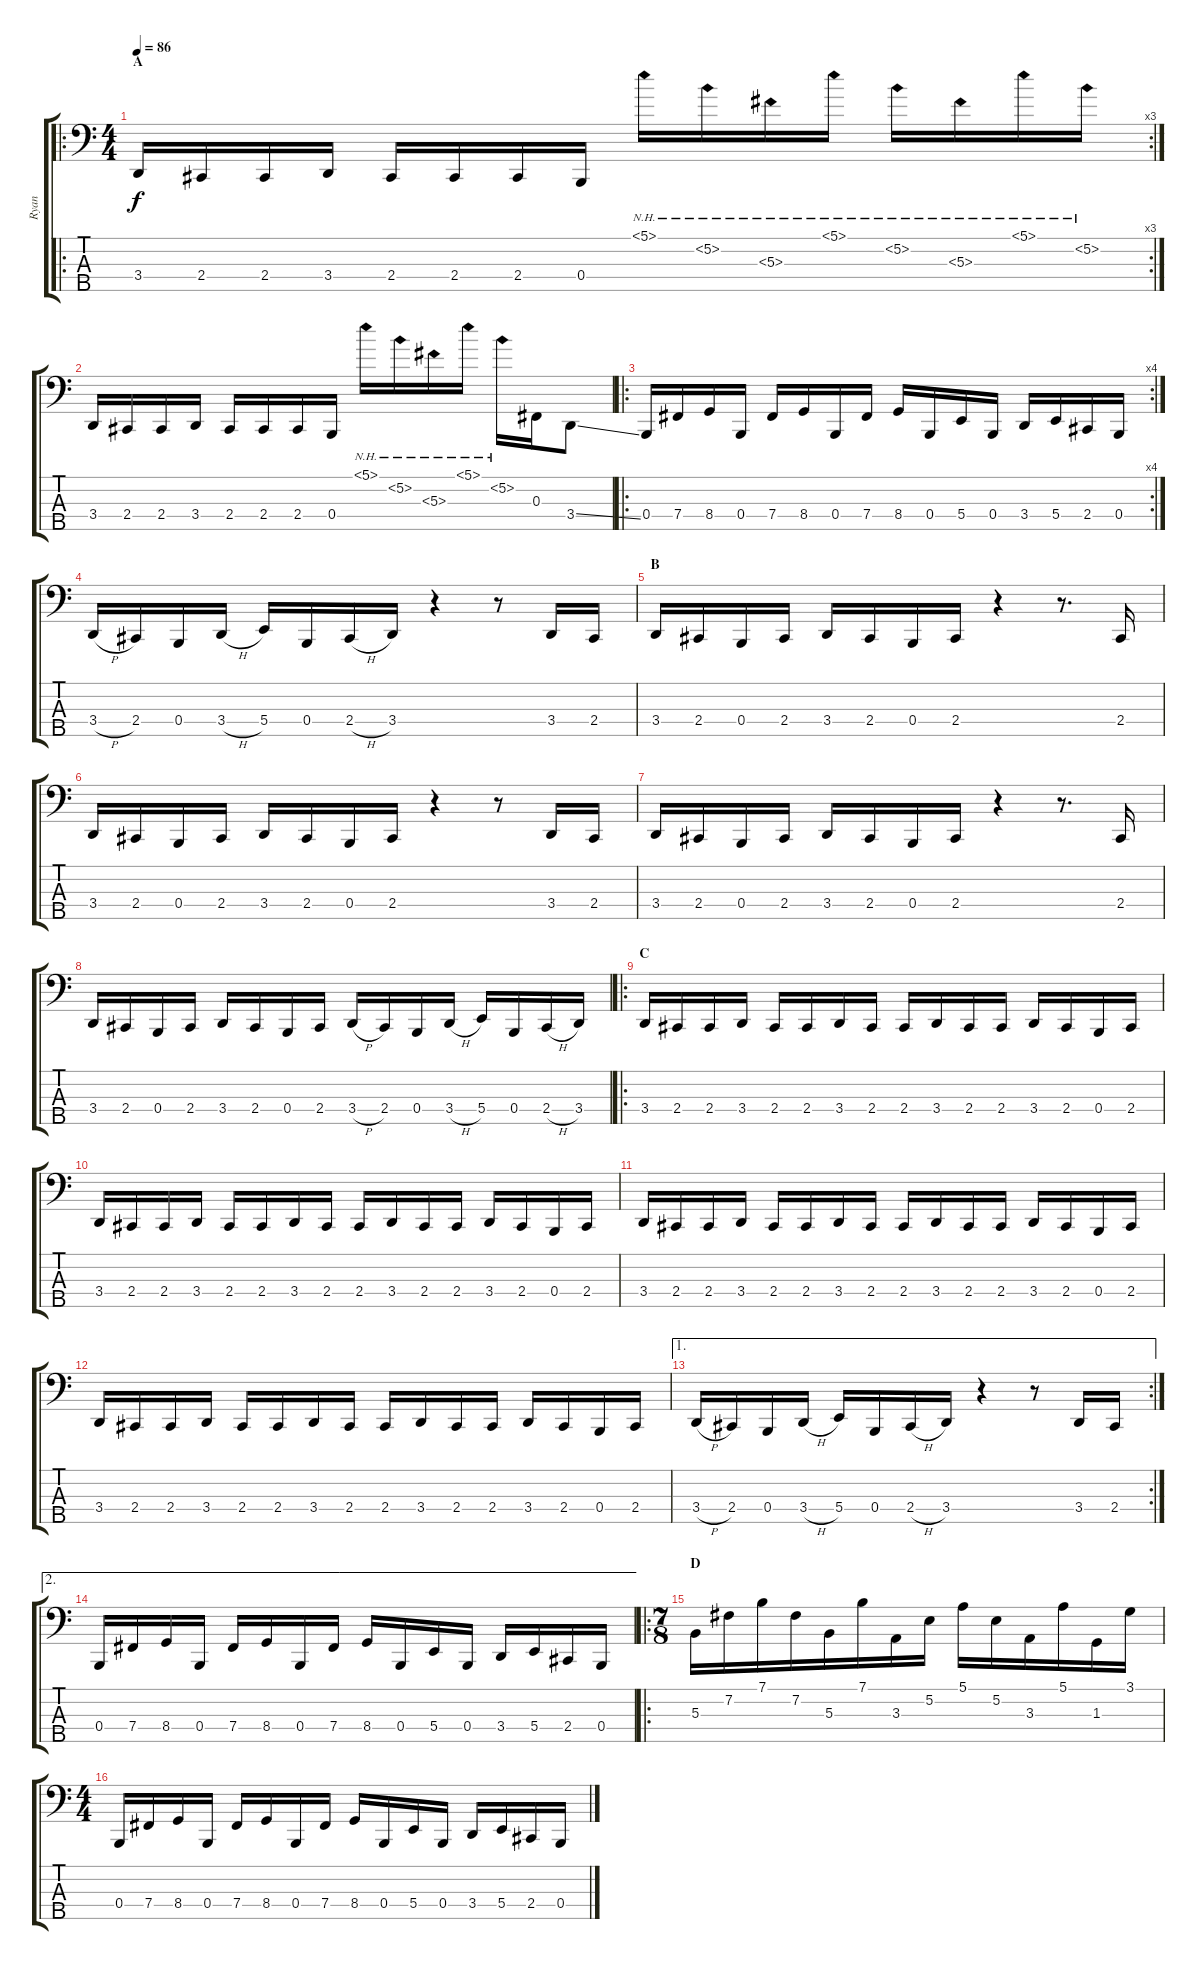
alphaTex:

\track ("Ryan" "Ryan") {instrument slapbass1}
\staff {score tabs}
\tuning (E2 B1 Gb1 B0 Gb0) {hide}
\ro
\rc 3
\ts (4 4)
\section ("" "A")
\tempo 86
\clef f4
\ks c
3.4.16{dy f instrument slapbass1} 2.4.16 2.4.16 3.4.16 2.4.16 2.4.16 2.4.16 0.4.16 5.1{nh}.16 5.2{nh}.16 5.3{nh}.16 5.1{nh}.16 5.2{nh}.16 5.3{nh}.16 5.1{nh}.16 5.2{nh}.16 |
3.4.16 2.4.16 2.4.16 3.4.16 2.4.16 2.4.16 2.4.16 0.4.16 5.1{nh}.16 5.2{nh}.16 5.3{nh}.16 5.1{nh}.16 5.2{nh}.16 0.3.16 3.4{ss}.8 |
\ro
\rc 4
0.4.16 7.4.16 8.4.16 0.4.16 7.4.16 8.4.16 0.4.16 7.4.16 8.4.16 0.4.16 5.4.16 0.4.16 3.4.16 5.4.16 2.4.16 0.4.16 |
3.4{h}.16 2.4.16 0.4.16 3.4{h}.16 5.4.16 0.4.16 2.4{h}.16 3.4.16 r.4 r.8 3.4.16 2.4.16 |
\section ("" "B")
3.4.16 2.4.16 0.4.16 2.4.16 3.4.16 2.4.16 0.4.16 2.4.16 r.4 r.8{d} 2.4.16 |
3.4.16 2.4.16 0.4.16 2.4.16 3.4.16 2.4.16 0.4.16 2.4.16 r.4 r.8 3.4.16 2.4.16 |
3.4.16 2.4.16 0.4.16 2.4.16 3.4.16 2.4.16 0.4.16 2.4.16 r.4 r.8{d} 2.4.16 |
3.4.16 2.4.16 0.4.16 2.4.16 3.4.16 2.4.16 0.4.16 2.4.16 3.4{h}.16 2.4.16 0.4.16 3.4{h}.16 5.4.16 0.4.16 2.4{h}.16 3.4.16 |
\ro
\section ("" "C")
3.4.16 2.4.16 2.4.16 3.4.16 2.4.16 2.4.16 3.4.16 2.4.16 2.4.16 3.4.16 2.4.16 2.4.16 3.4.16 2.4.16 0.4.16 2.4.16 |
3.4.16 2.4.16 2.4.16 3.4.16 2.4.16 2.4.16 3.4.16 2.4.16 2.4.16 3.4.16 2.4.16 2.4.16 3.4.16 2.4.16 0.4.16 2.4.16 |
3.4.16 2.4.16 2.4.16 3.4.16 2.4.16 2.4.16 3.4.16 2.4.16 2.4.16 3.4.16 2.4.16 2.4.16 3.4.16 2.4.16 0.4.16 2.4.16 |
3.4.16 2.4.16 2.4.16 3.4.16 2.4.16 2.4.16 3.4.16 2.4.16 2.4.16 3.4.16 2.4.16 2.4.16 3.4.16 2.4.16 0.4.16 2.4.16 |
\ae 1
\rc 2
3.4{h}.16 2.4.16 0.4.16 3.4{h}.16 5.4.16 0.4.16 2.4{h}.16 3.4.16 r.4 r.8 3.4.16 2.4.16 |
\ae 2
0.4.16{instrument electricbassfinger} 7.4.16 8.4.16 0.4.16 7.4.16 8.4.16 0.4.16 7.4.16 8.4.16 0.4.16 5.4.16 0.4.16 3.4.16 5.4.16 2.4.16 0.4.16 |
\ro
\ts (7 8)
\section ("" "D")
5.3.16 7.2.16 7.1.16 7.2.16 5.3.16 7.1.16 3.3.16 5.2.16 5.1.16 5.2.16 3.3.16 5.1.16 1.3.16 3.1.16 |
\ts (4 4)
0.4.16 7.4.16 8.4.16 0.4.16 7.4.16 8.4.16 0.4.16 7.4.16 8.4.16 0.4.16 5.4.16 0.4.16 3.4.16 5.4.16 2.4.16 0.4.16
